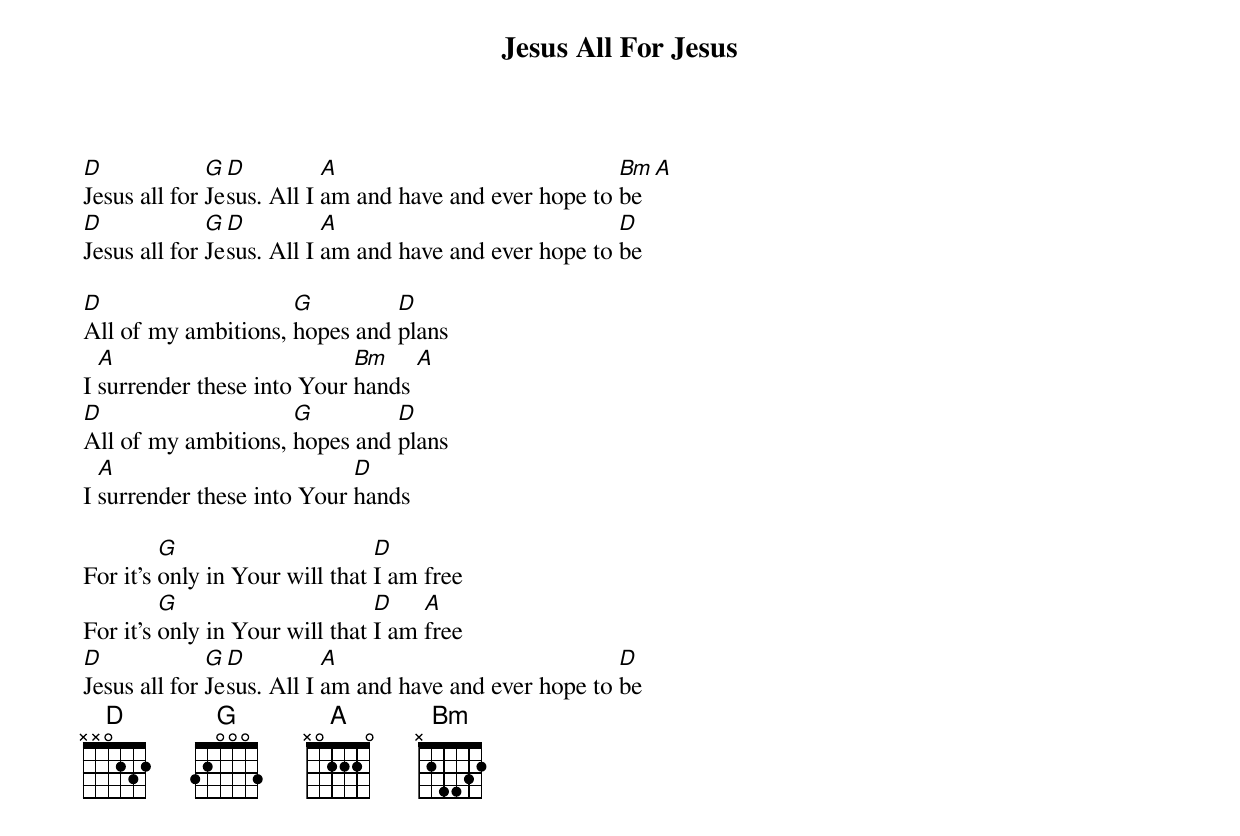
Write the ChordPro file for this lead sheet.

{title: Jesus All For Jesus}
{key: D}
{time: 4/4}
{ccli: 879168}
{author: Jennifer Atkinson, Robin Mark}
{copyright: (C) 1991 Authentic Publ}

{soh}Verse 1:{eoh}
[D]Jesus all for [G]Je[D]sus. All I [A]am and have and ever hope to [Bm]be [A]
[D]Jesus all for [G]Je[D]sus. All I [A]am and have and ever hope to [D]be

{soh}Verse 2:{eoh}
[D]All of my ambitions, [G]hopes and [D]plans
I [A]surrender these into Your [Bm]hands [A]
[D]All of my ambitions, [G]hopes and [D]plans
I [A]surrender these into Your [D]hands

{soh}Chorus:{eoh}
For it's [G]only in Your will that [D]I am free
For it's [G]only in Your will that [D]I am [A]free
[D]Jesus all for [G]Je[D]sus. All I [A]am and have and ever hope to [D]be
